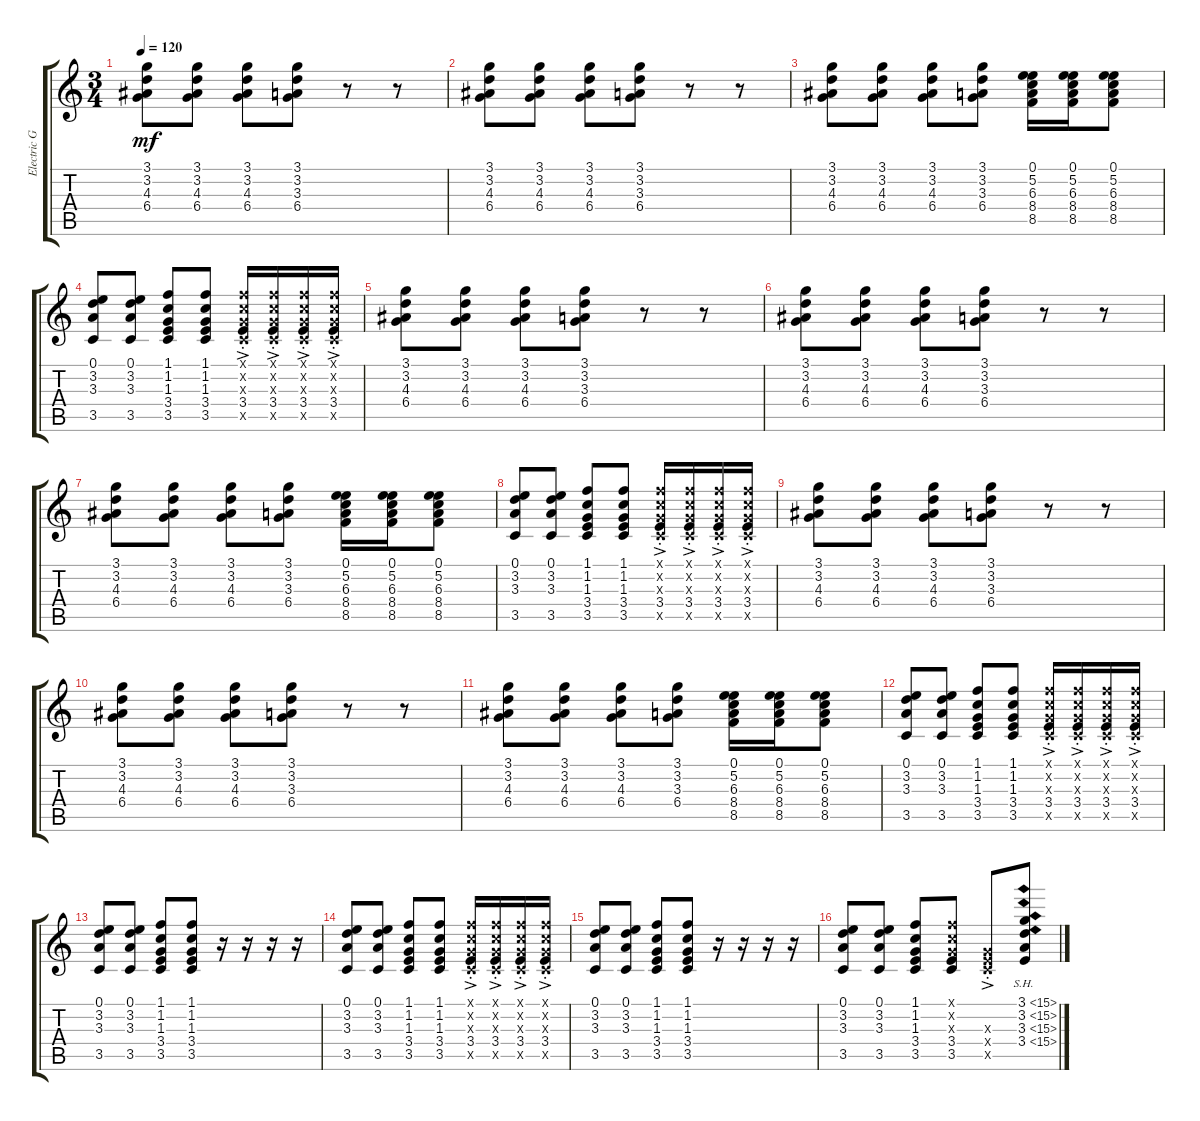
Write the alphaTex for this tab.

\track ("Electric Guitar" "Electric G") {instrument distortionguitar}
\staff {score tabs}
\tuning (E4 B3 Gb3 Db3 A2 E2) {hide}
\ts (3 4)
\tempo 120
\clef g2
\ks c
(3.1 3.2 4.3 6.4).8{dy mf} (3.1 3.2 4.3 6.4).8 (3.1 3.2 4.3 6.4).8 (3.1 3.2 3.3 6.4).8 r.8 r.8 |
(3.1 3.2 4.3 6.4).8 (3.1 3.2 4.3 6.4).8 (3.1 3.2 4.3 6.4).8 (3.1 3.2 3.3 6.4).8 r.8 r.8 |
(3.1 3.2 4.3 6.4).8 (3.1 3.2 4.3 6.4).8 (3.1 3.2 4.3 6.4).8 (3.1 3.2 3.3 6.4).8 (0.1 5.2 6.3 8.4 8.5).16 (0.1 5.2 6.3 8.4 8.5).16 (0.1 5.2 6.3 8.4 8.5).8 |
(0.1 3.2 3.3 3.5).8 (0.1 3.2 3.3 3.5).8 (1.1 1.2 1.3 3.4 3.5).8 (1.1 1.2 1.3 3.4 3.5).8 (1.1{ac st x} 1.2{ac st x} 1.3{ac st x} 3.4{ac st} 3.5{ac st x}).16 (1.1{ac st x} 1.2{ac st x} 1.3{ac st x} 3.4{ac st} 3.5{ac st x}).16 (1.1{ac st x} 1.2{ac st x} 1.3{ac st x} 3.4{ac st} 3.5{ac st x}).16 (1.1{ac st x} 1.2{ac st x} 1.3{ac st x} 3.4{ac st} 3.5{ac st x}).16 |
(3.1 3.2 4.3 6.4).8 (3.1 3.2 4.3 6.4).8 (3.1 3.2 4.3 6.4).8 (3.1 3.2 3.3 6.4).8 r.8 r.8 |
(3.1 3.2 4.3 6.4).8 (3.1 3.2 4.3 6.4).8 (3.1 3.2 4.3 6.4).8 (3.1 3.2 3.3 6.4).8 r.8 r.8 |
(3.1 3.2 4.3 6.4).8 (3.1 3.2 4.3 6.4).8 (3.1 3.2 4.3 6.4).8 (3.1 3.2 3.3 6.4).8 (0.1 5.2 6.3 8.4 8.5).16 (0.1 5.2 6.3 8.4 8.5).16 (0.1 5.2 6.3 8.4 8.5).8 |
(0.1 3.2 3.3 3.5).8 (0.1 3.2 3.3 3.5).8 (1.1 1.2 1.3 3.4 3.5).8 (1.1 1.2 1.3 3.4 3.5).8 (1.1{ac st x} 1.2{ac st x} 1.3{ac st x} 3.4{ac st} 3.5{ac st x}).16 (1.1{ac st x} 1.2{ac st x} 1.3{ac st x} 3.4{ac st} 3.5{ac st x}).16 (1.1{ac st x} 1.2{ac st x} 1.3{ac st x} 3.4{ac st} 3.5{ac st x}).16 (1.1{ac st x} 1.2{ac st x} 1.3{ac st x} 3.4{ac st} 3.5{ac st x}).16 |
(3.1 3.2 4.3 6.4).8 (3.1 3.2 4.3 6.4).8 (3.1 3.2 4.3 6.4).8 (3.1 3.2 3.3 6.4).8 r.8 r.8 |
(3.1 3.2 4.3 6.4).8 (3.1 3.2 4.3 6.4).8 (3.1 3.2 4.3 6.4).8 (3.1 3.2 3.3 6.4).8 r.8 r.8 |
(3.1 3.2 4.3 6.4).8 (3.1 3.2 4.3 6.4).8 (3.1 3.2 4.3 6.4).8 (3.1 3.2 3.3 6.4).8 (0.1 5.2 6.3 8.4 8.5).16 (0.1 5.2 6.3 8.4 8.5).16 (0.1 5.2 6.3 8.4 8.5).8 |
(0.1 3.2 3.3 3.5).8 (0.1 3.2 3.3 3.5).8 (1.1 1.2 1.3 3.4 3.5).8 (1.1 1.2 1.3 3.4 3.5).8 (1.1{ac st x} 1.2{ac st x} 1.3{ac st x} 3.4{ac st} 3.5{ac st x}).16 (1.1{ac st x} 1.2{ac st x} 1.3{ac st x} 3.4{ac st} 3.5{ac st x}).16 (1.1{ac st x} 1.2{ac st x} 1.3{ac st x} 3.4{ac st} 3.5{ac st x}).16 (1.1{ac st x} 1.2{ac st x} 1.3{ac st x} 3.4{ac st} 3.5{ac st x}).16 |
(0.1 3.2 3.3 3.5).8 (0.1 3.2 3.3 3.5).8 (1.1 1.2 1.3 3.4 3.5).8 (1.1 1.2 1.3 3.4 3.5).8 r.16 r.16 r.16 r.16 |
(0.1 3.2 3.3 3.5).8 (0.1 3.2 3.3 3.5).8 (1.1 1.2 1.3 3.4 3.5).8 (1.1 1.2 1.3 3.4 3.5).8 (1.1{ac st x} 1.2{ac st x} 1.3{ac st x} 3.4{ac st} 3.5{ac st x}).16 (1.1{ac st x} 1.2{ac st x} 1.3{ac st x} 3.4{ac st} 3.5{ac st x}).16 (1.1{ac st x} 1.2{ac st x} 1.3{ac st x} 3.4{ac st} 3.5{ac st x}).16 (1.1{ac st x} 1.2{ac st x} 1.3{ac st x} 3.4{ac st} 3.5{ac st x}).16 |
(0.1 3.2 3.3 3.5).8 (0.1 3.2 3.3 3.5).8 (1.1 1.2 1.3 3.4 3.5).8 (1.1 1.2 1.3 3.4 3.5).8 r.16 r.16 r.16 r.16 |
(0.1 3.2 3.3 3.5).8 (0.1 3.2 3.3 3.5).8 (1.1 1.2 1.3 3.4 3.5).8 (1.1{x} 1.2{x} 1.3{x} 3.4 3.5).8 (1.3{ac st x} 3.4{ac st x} 3.5{ac st x}).8 (3.1{sh 12} 3.2{sh 12} 3.3{sh 12} 3.4{sh 12}).8
